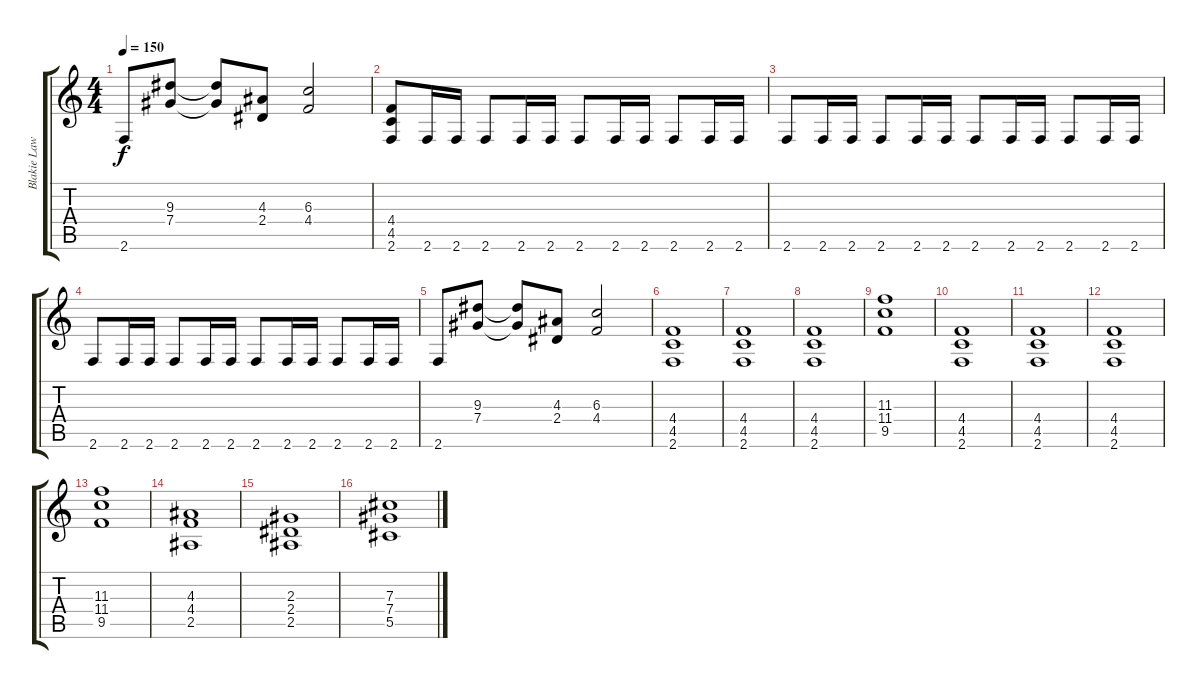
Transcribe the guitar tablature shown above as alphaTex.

\track ("Blakie Lawless" "Blakie Law") {instrument distortionguitar}
\staff {score tabs}
\tuning (Eb4 Bb3 Gb3 Db3 Ab2 Eb2) {hide}
\ts (4 4)
\tempo 150
\clef g2
\ks c
2.6.8{dy f} (9.3 7.4).8 (9.3{t} 7.4{t}).8 (4.3 2.4).8 (6.3 4.4).2 |
(4.4 4.5 2.6).8 2.6.16 2.6.16 2.6.8 2.6.16 2.6.16 2.6.8 2.6.16 2.6.16 2.6.8 2.6.16 2.6.16 |
2.6.8 2.6.16 2.6.16 2.6.8 2.6.16 2.6.16 2.6.8 2.6.16 2.6.16 2.6.8 2.6.16 2.6.16 |
2.6.8 2.6.16 2.6.16 2.6.8 2.6.16 2.6.16 2.6.8 2.6.16 2.6.16 2.6.8 2.6.16 2.6.16 |
2.6.8 (9.3 7.4).8 (9.3{t} 7.4{t}).8 (4.3 2.4).8 (6.3 4.4).2 |
(4.4 4.5 2.6).1 |
(4.4 4.5 2.6).1 |
(4.4 4.5 2.6).1 |
(11.3 11.4 9.5).1 |
(4.4 4.5 2.6).1 |
(4.4 4.5 2.6).1 |
(4.4 4.5 2.6).1 |
(11.3 11.4 9.5).1 |
(4.3 4.4 2.5).1 |
(2.3 2.4 2.5).1 |
(7.3 7.4 5.5).1
